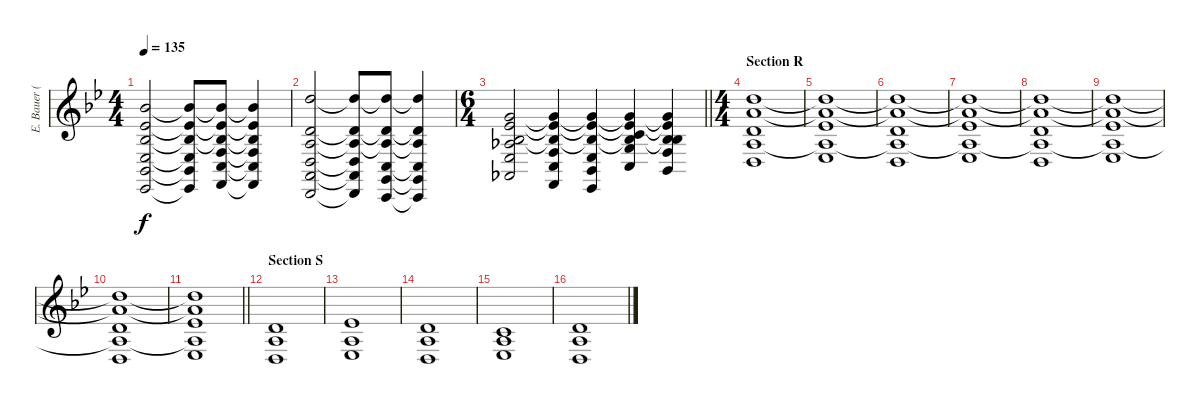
\track ("E. Bauer (Keyboard)" "E. Bauer (") {instrument choiraahs}
\staff {score}
\tuning (E4 B3 G3 D3 A2 E2 B1) {hide}
\ts (4 4)
\tempo 135
\clef g2
\ks gminor
(6.1 4.2 3.3 6.5 6.6 4.7).2{dy f} (6.1{t} 4.2{t} 3.3{t} 6.5{t} 6.6{t} 4.7{t}).8 (6.1{t} 4.2{t} 3.3{t} 8.5 8.6 6.7).8 (6.1{t} 4.2{t} 3.3{t} 8.5{t} 8.6{t} 6.7{t}).4 |
(10.1 3.2 2.3 5.5 5.6 3.7).2 (10.1{t} 3.2{t} 2.3{t} 5.5{t} 5.6{t} 3.7{t}).8 (10.1{t} 3.2{t} 2.3{t} 3.5 3.6 1.7).8 (10.1{t} 3.2{t} 2.3{t} 3.5{t} 3.6{t} 1.7{t}).4 |
\ts (6 4)
\barLineRight lightlight
(3.1 4.2 3.3 6.4 6.5 4.6).2 (3.1{t} 4.2{t} 3.3{t} 8.5 8.6 6.7).4 (3.1{t} 4.2{t} 3.3{t} 6.5 6.6 4.7).4 (3.1{t} 4.2{t} 3.3{t} 10.4 10.5 8.6).4 (3.1{t} 4.2{t} 3.3{t} 8.4 8.5 6.6).4 |
\ts (4 4)
\section ("" "Section R")
(5.1 3.2 19.3 7.4 5.5).1 |
(5.1{t} 4.2 19.3{t} 7.4{t} 6.5).1 |
(5.1{t} 3.2 19.3{t} 7.4{t} 5.5).1 |
(5.1{t} 4.2 19.3{t} 7.4{t} 6.5).1 |
(5.1{t} 3.2 19.3{t} 7.4{t} 5.5).1 |
(5.1{t} 4.2 19.3{t} 7.4{t} 6.5).1 |
(5.1{t} 3.2 19.3{t} 7.4{t} 5.5).1 |
\barLineRight lightlight
(5.1{t} 4.2 19.3{t} 7.4{t} 6.5).1 |
\section ("" "Section S")
(3.2 2.3 0.4).1 |
(4.2 2.3 1.4).1 |
(3.2 2.3 0.4).1 |
(1.2 2.3 1.4).1 |
(3.2 2.3 0.4).1
